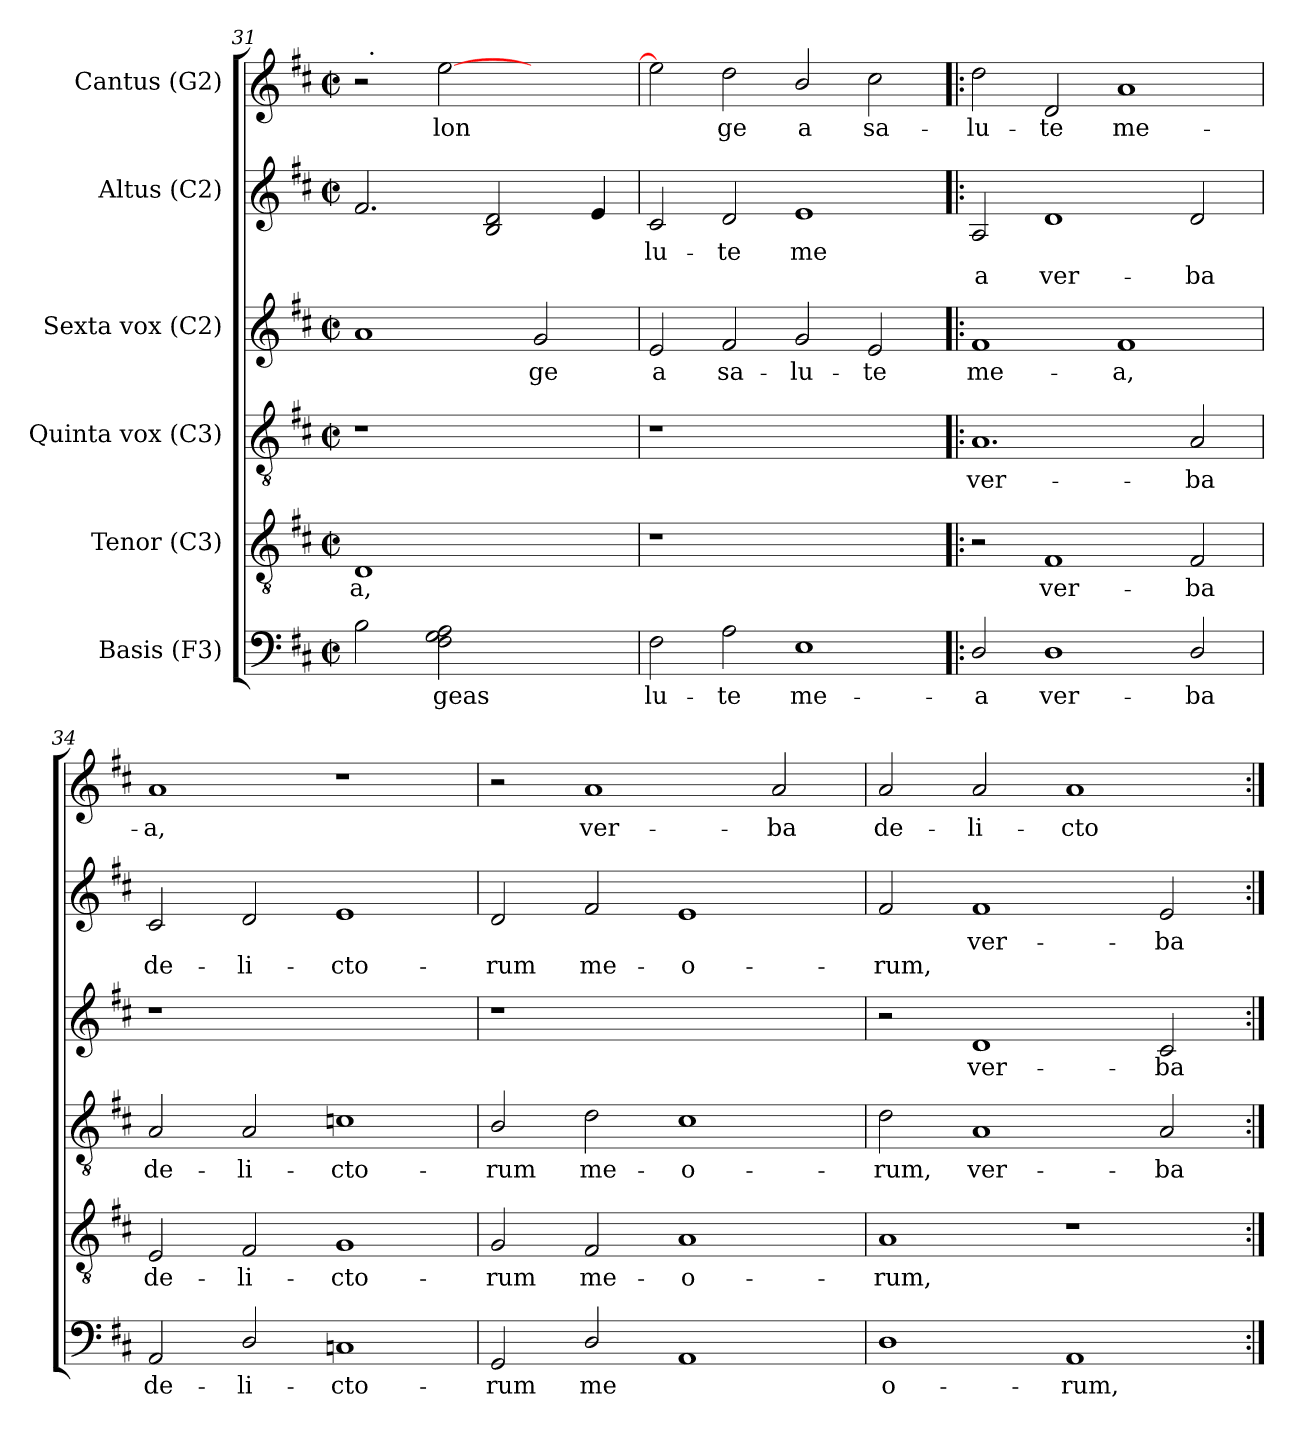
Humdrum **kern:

**kern	**text	**kern	**text	**kern	**text	**kern	**text	**kern	**text	**text	**kern	**text
*part6	*part6	*part5	*part5	*part4	*part4	*part3	*part3	*part2	*part2	*part2	*part1	*part1
*staff6	*staff6	*staff5	*staff5	*staff4	*staff4	*staff3	*staff3	*staff2	*staff2	*staff2	*staff1	*staff1
*I"Basis (F3)	*	*I"Tenor (C3)	*	*I"Quinta vox (C3)	*	*I"Sexta vox (C2)	*	*I"Altus (C2)	*	*	*I"Cantus (G2)	*
*clefF4	*	*clefGv2	*	*clefGv2	*	*clefG2	*	*clefG2	*	*	*clefG2	*
*k[f#c#]	*	*k[f#c#]	*	*k[f#c#]	*	*k[f#c#]	*	*k[f#c#]	*	*	*k[f#c#]	*
*D:	*	*D:	*	*D:	*	*D:	*	*D:	*	*	*D:	*
*M2/2	*	*M2/2	*	*M2/2	*	*M2/2	*	*M2/2	*	*	*M2/2	*
*met(c|)	*	*met(c|)	*	*met(c|)	*	*met(c|)	*	*met(c|)	*	*	*met(c|)	*
=31	=31	=31	=31	=31	=31	=31	=31	=31	=31	=31	=31	=31
!	!LO:LY:b:cj	!	!LO:LY:b:cj	!	!	!	!	!	!	!	!	!
*	*	*	*	*	*	*	*	*	*	*	*^	*
2B\	--	1D	-a,	1r	.	1a	.	2.f#/	.	.	2r	32ryy	.
!	!	!	!	!	!	!	!	!	!	!	!	!LO:TX:a:t=.	!
.	.	.	.	.	.	.	.	.	.	.	.	1ryy	.
!	!LO:LY:b:cj	!	!	!	!	!	!	!	!	!	!	!	!LO:LY:b:cj
2A\ 2F#\ 2G\	-geas	.	.	.	.	.	.	.	.	.	[>2ee\	.	lon-
.	.	.	.	.	.	.	.	2d/ 2B/	.	.	.	.	.
!	!	!	!	!	!	!	!LO:LY:b:cj	!	!	!	!	!	!
2ryy	.	2ryy	.	2ryy	.	2g/	-ge	.	.	.	2ryy	.	.
.	.	.	.	.	.	.	.	.	.	.	.	4...ryy	.
!	!	!	!	!	!	!	!	!	!LO:LY:b:cj	!	!	!	!
.	.	.	.	.	.	.	.	4e/	-	.	.	.	.
=32	=32	=32	=32	=32	=32	=32	=32	=32	=32	=32	=32	=32	=32
!	!LO:LY:b:cj	!	!	!	!	!	!LO:LY:b:cj	!	!LO:LY:b:cj	!	!	!	!LO:LY:b:cj
*	*	*	*	*	*	*	*	*	*	*	*v	*v	*
2F#\	lu-	1r	.	1r	.	2e/	a	2c#/	-lu-	.	2ee\]	--
!	!LO:LY:b:cj	!	!	!	!	!	!LO:LY:b:cj	!	!LO:LY:b:cj	!	!	!LO:LY:b:cj
2A\	-te	.	.	.	.	2f#/	sa-	2d/	-te	.	2dd\	-ge
!	!LO:LY:b:cj	!	!	!	!	!	!LO:LY:b:cj	!	!LO:LY:b:cj	!	!	!LO:LY:b:cj
1E	me-	1ryy	.	1ryy	.	2g/	-lu-	1e	me-	.	2b/	a
!	!	!	!	!	!	!	!LO:LY:b:cj	!	!	!	!	!LO:LY:b:cj
.	.	.	.	.	.	2e/	-te	.	.	.	2cc#\	sa-
=33!|:	=33!|:	=33!|:	=33!|:	=33!|:	=33!|:	=33!|:	=33!|:	=33!|:	=33!|:	=33!|:	=33!|:	=33!|:
!	!LO:LY:b:cj	!	!	!	!LO:LY:b:cj	!	!LO:LY:b:cj	!	!LO:LY:b:cj	!LO:LY:b:cj	!	!LO:LY:b:cj
2D/	-a	2r	.	1.A	ver-	1f#	me-	2A/	--	-a	2dd\	-lu-
!	!LO:LY:b:cj	!	!LO:LY:b:cj	!	!	!	!	!	!LO:LY:b:cj	!LO:LY:b:cj	!	!LO:LY:b:cj
1D	ver-	1F#	ver-	.	.	.	.	1d	-	-ver-	2d/	-te
!	!	!	!	!	!	!	!LO:LY:b:cj	!	!	!	!	!LO:LY:b:cj
.	.	.	.	.	.	1f#	-a,	.	.	.	1a	me-
!	!LO:LY:b:cj	!	!LO:LY:b:cj	!	!LO:LY:b:cj	!	!	!	!LO:LY:b:cj	!LO:LY:b:cj	!	!
2D/	-ba	2F#/	-ba	2A/	-ba	.	.	2d/	--	-ba	.	.
=34	=34	=34	=34	=34	=34	=34	=34	=34	=34	=34	=34	=34
!	!LO:LY:b:cj	!	!LO:LY:b:cj	!	!LO:LY:b:cj	!	!	!	!LO:LY:b:cj	!LO:LY:b:cj	!	!LO:LY:b:cj
2AA/	de-	2E/	de-	2A/	de-	1r	.	2c#/	-	-de-	1a	-a,
!	!LO:LY:b:cj	!	!LO:LY:b:cj	!	!LO:LY:b:cj	!	!	!	!LO:LY:b:cj	!LO:LY:b:cj	!	!
2D/	-li-	2F#/	-li-	2A/	-li-	.	.	2d/	--	-li-	.	.
!	!LO:LY:b:cj	!	!LO:LY:b:cj	!	!LO:LY:b:cj	!	!	!	!LO:LY:b:cj	!LO:LY:b:cj	!	!
1Cn	-cto-	1G	-cto-	1cn	-cto-	1ryy	.	1e	--	-cto-	1r	.
!!LO:PB:g=z
=35	=35	=35	=35	=35	=35	=35	=35	=35	=35	=35	=35	=35
!	!LO:LY:b:cj	!	!LO:LY:b:cj	!	!LO:LY:b:cj	!	!	!	!LO:LY:b:cj	!LO:LY:b:cj	!	!
2GG/	-rum	2G/	-rum	2B/	-rum	1r	.	2d/	--	-rum	2r	.
!	!LO:LY:b:cj	!	!LO:LY:b:cj	!	!LO:LY:b:cj	!	!	!	!LO:LY:b:cj	!LO:LY:b:cj	!	!LO:LY:a:cj
2D/	me-	2F#/	me-	2d\	me-	.	.	2f#/	-	-me-	1a	ver-
!	!LO:LY:b:cj	!	!LO:LY:b:cj	!	!LO:LY:b:cj	!	!	!	!LO:LY:b:cj	!LO:LY:b:cj	!	!
1AA	--	1A	-o-	1c#	-o-	1ryy	.	1e	--	-o-	.	.
!	!	!	!	!	!	!	!	!	!	!	!	!LO:LY:a:cj
.	.	.	.	.	.	.	.	.	.	.	2a/	-ba
=36	=36	=36	=36	=36	=36	=36	=36	=36	=36	=36	=36	=36
!	!LO:LY:b:cj	!	!LO:LY:b:cj	!	!LO:LY:b:cj	!	!	!	!LO:LY:b:cj	!LO:LY:b:cj	!	!LO:LY:a:cj
1D	-o-	1A	-rum,	2d\	-rum,	2r	.	2f#/	-	rum,	2a/	de-
!	!	!	!	!	!LO:LY:b:cj	!	!LO:LY:b:cj	!	!LO:LY:b:cj	!LO:LY:b:cj	!	!LO:LY:a:cj
.	.	.	.	1A	ver-	1d	ver-	1f#	ver-	-	2a/	-li-
!	!LO:LY:b:cj	!	!	!	!	!	!	!	!	!	!	!LO:LY:a:cj
1AA	-rum,	1r	.	.	.	.	.	.	.	.	1a	-cto-
!	!	!	!	!	!LO:LY:b:cj	!	!LO:LY:b:cj	!	!LO:LY:b:cj	!LO:LY:b:cj	!	!
.	.	.	.	2A/	-ba	2c#/	-ba	2e/	ba	.	.	.
=:|!	=:|!	=:|!	=:|!	=:|!	=:|!	=:|!	=:|!	=:|!	=:|!	=:|!	=:|!	=:|!
*-	*-	*-	*-	*-	*-	*-	*-	*-	*-	*-	*-	*-
